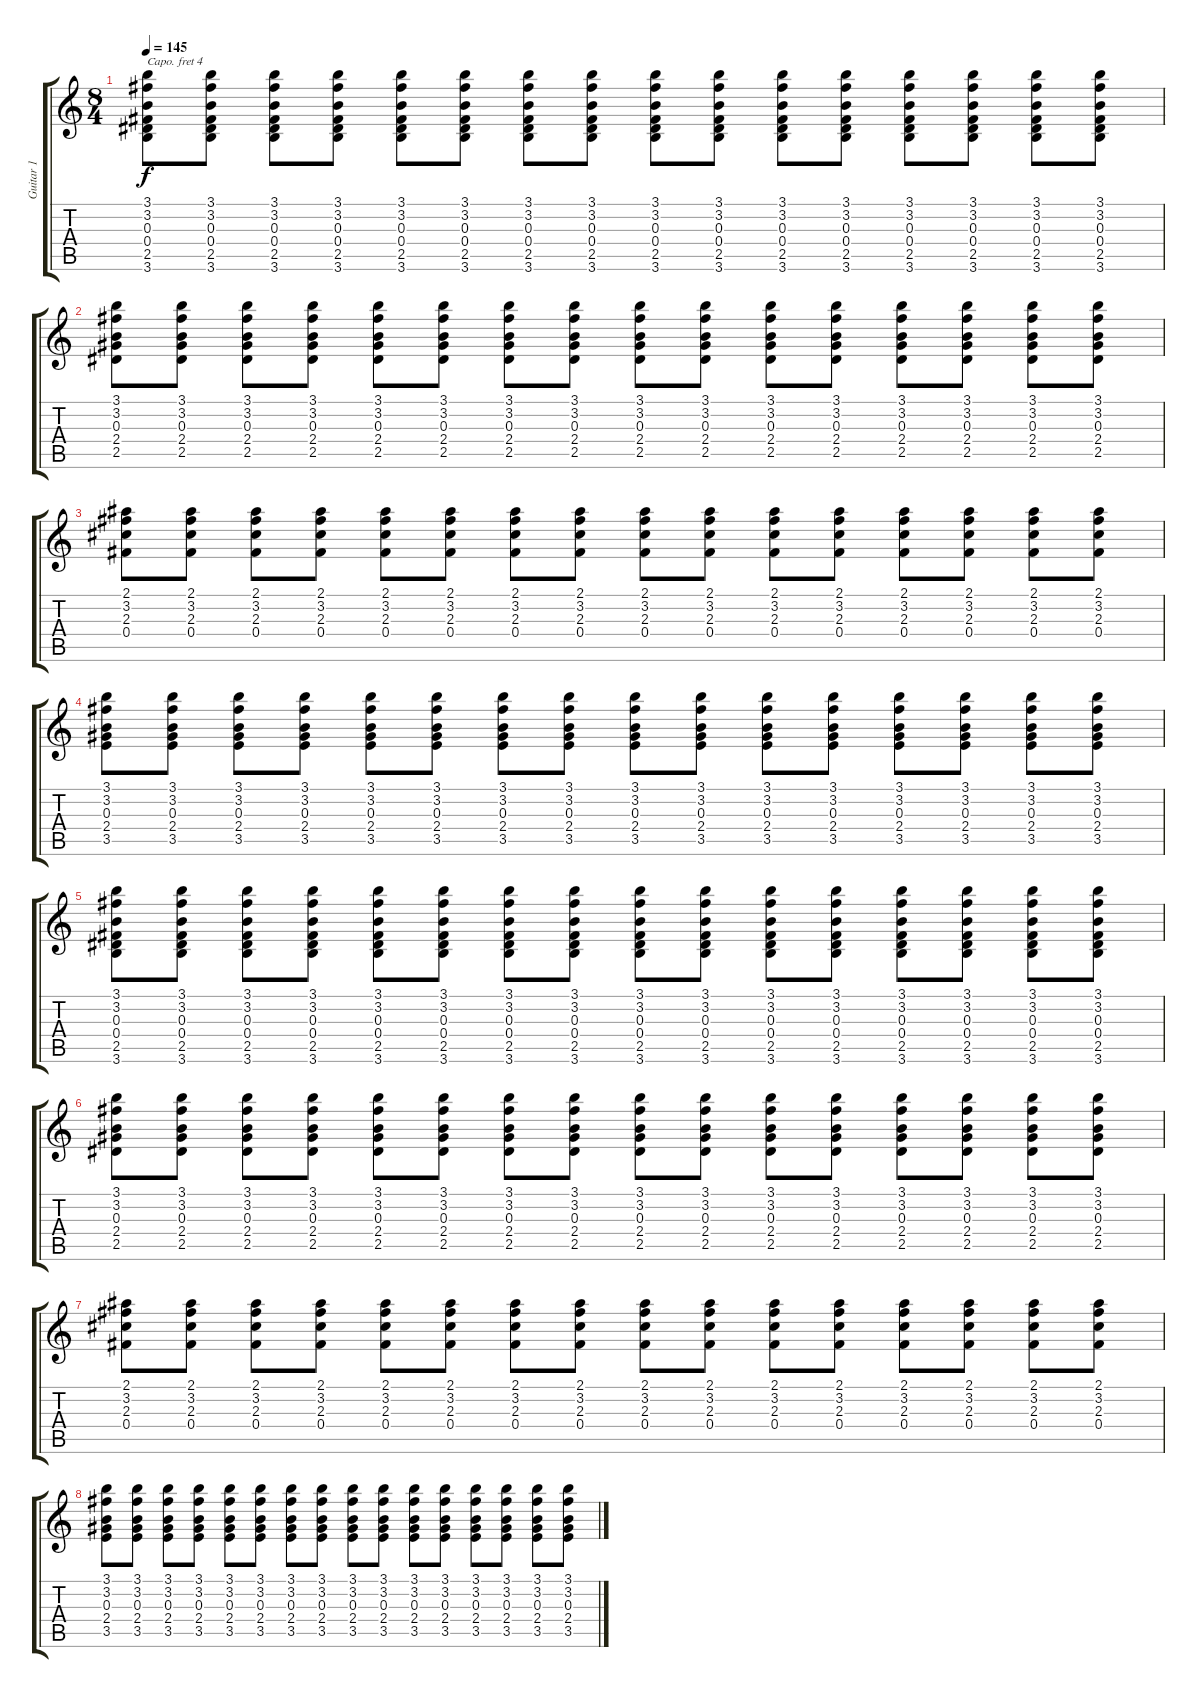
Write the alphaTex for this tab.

\track ("Guitar 1" "Guitar 1") {instrument electricguitarjazz}
\staff {score tabs}
\capo 4
\tuning (E4 B3 G3 D3 A2 E2) {hide}
\ts (8 4)
\tempo 145
\clef g2
\ks c
(3.1 3.2 0.3 0.4 2.5 3.6).8{dy f} (3.1 3.2 0.3 0.4 2.5 3.6).8 (3.1 3.2 0.3 0.4 2.5 3.6).8 (3.1 3.2 0.3 0.4 2.5 3.6).8 (3.1 3.2 0.3 0.4 2.5 3.6).8 (3.1 3.2 0.3 0.4 2.5 3.6).8 (3.1 3.2 0.3 0.4 2.5 3.6).8 (3.1 3.2 0.3 0.4 2.5 3.6).8 (3.1 3.2 0.3 0.4 2.5 3.6).8 (3.1 3.2 0.3 0.4 2.5 3.6).8 (3.1 3.2 0.3 0.4 2.5 3.6).8 (3.1 3.2 0.3 0.4 2.5 3.6).8 (3.1 3.2 0.3 0.4 2.5 3.6).8 (3.1 3.2 0.3 0.4 2.5 3.6).8 (3.1 3.2 0.3 0.4 2.5 3.6).8 (3.1 3.2 0.3 0.4 2.5 3.6).8 |
(3.1 3.2 0.3 2.4 2.5).8 (3.1 3.2 0.3 2.4 2.5).8 (3.1 3.2 0.3 2.4 2.5).8 (3.1 3.2 0.3 2.4 2.5).8 (3.1 3.2 0.3 2.4 2.5).8 (3.1 3.2 0.3 2.4 2.5).8 (3.1 3.2 0.3 2.4 2.5).8 (3.1 3.2 0.3 2.4 2.5).8 (3.1 3.2 0.3 2.4 2.5).8 (3.1 3.2 0.3 2.4 2.5).8 (3.1 3.2 0.3 2.4 2.5).8 (3.1 3.2 0.3 2.4 2.5).8 (3.1 3.2 0.3 2.4 2.5).8 (3.1 3.2 0.3 2.4 2.5).8 (3.1 3.2 0.3 2.4 2.5).8 (3.1 3.2 0.3 2.4 2.5).8 |
(2.1 3.2 2.3 0.4).8 (2.1 3.2 2.3 0.4).8 (2.1 3.2 2.3 0.4).8 (2.1 3.2 2.3 0.4).8 (2.1 3.2 2.3 0.4).8 (2.1 3.2 2.3 0.4).8 (2.1 3.2 2.3 0.4).8 (2.1 3.2 2.3 0.4).8 (2.1 3.2 2.3 0.4).8 (2.1 3.2 2.3 0.4).8 (2.1 3.2 2.3 0.4).8 (2.1 3.2 2.3 0.4).8 (2.1 3.2 2.3 0.4).8 (2.1 3.2 2.3 0.4).8 (2.1 3.2 2.3 0.4).8 (2.1 3.2 2.3 0.4).8 |
(3.1 3.2 0.3 2.4 3.5).8 (3.1 3.2 0.3 2.4 3.5).8 (3.1 3.2 0.3 2.4 3.5).8 (3.1 3.2 0.3 2.4 3.5).8 (3.1 3.2 0.3 2.4 3.5).8 (3.1 3.2 0.3 2.4 3.5).8 (3.1 3.2 0.3 2.4 3.5).8 (3.1 3.2 0.3 2.4 3.5).8 (3.1 3.2 0.3 2.4 3.5).8 (3.1 3.2 0.3 2.4 3.5).8 (3.1 3.2 0.3 2.4 3.5).8 (3.1 3.2 0.3 2.4 3.5).8 (3.1 3.2 0.3 2.4 3.5).8 (3.1 3.2 0.3 2.4 3.5).8 (3.1 3.2 0.3 2.4 3.5).8 (3.1 3.2 0.3 2.4 3.5).8 |
(3.1 3.2 0.3 0.4 2.5 3.6).8 (3.1 3.2 0.3 0.4 2.5 3.6).8 (3.1 3.2 0.3 0.4 2.5 3.6).8 (3.1 3.2 0.3 0.4 2.5 3.6).8 (3.1 3.2 0.3 0.4 2.5 3.6).8 (3.1 3.2 0.3 0.4 2.5 3.6).8 (3.1 3.2 0.3 0.4 2.5 3.6).8 (3.1 3.2 0.3 0.4 2.5 3.6).8 (3.1 3.2 0.3 0.4 2.5 3.6).8 (3.1 3.2 0.3 0.4 2.5 3.6).8 (3.1 3.2 0.3 0.4 2.5 3.6).8 (3.1 3.2 0.3 0.4 2.5 3.6).8 (3.1 3.2 0.3 0.4 2.5 3.6).8 (3.1 3.2 0.3 0.4 2.5 3.6).8 (3.1 3.2 0.3 0.4 2.5 3.6).8 (3.1 3.2 0.3 0.4 2.5 3.6).8 |
(3.1 3.2 0.3 2.4 2.5).8 (3.1 3.2 0.3 2.4 2.5).8 (3.1 3.2 0.3 2.4 2.5).8 (3.1 3.2 0.3 2.4 2.5).8 (3.1 3.2 0.3 2.4 2.5).8 (3.1 3.2 0.3 2.4 2.5).8 (3.1 3.2 0.3 2.4 2.5).8 (3.1 3.2 0.3 2.4 2.5).8 (3.1 3.2 0.3 2.4 2.5).8 (3.1 3.2 0.3 2.4 2.5).8 (3.1 3.2 0.3 2.4 2.5).8 (3.1 3.2 0.3 2.4 2.5).8 (3.1 3.2 0.3 2.4 2.5).8 (3.1 3.2 0.3 2.4 2.5).8 (3.1 3.2 0.3 2.4 2.5).8 (3.1 3.2 0.3 2.4 2.5).8 |
(2.1 3.2 2.3 0.4).8 (2.1 3.2 2.3 0.4).8 (2.1 3.2 2.3 0.4).8 (2.1 3.2 2.3 0.4).8 (2.1 3.2 2.3 0.4).8 (2.1 3.2 2.3 0.4).8 (2.1 3.2 2.3 0.4).8 (2.1 3.2 2.3 0.4).8 (2.1 3.2 2.3 0.4).8 (2.1 3.2 2.3 0.4).8 (2.1 3.2 2.3 0.4).8 (2.1 3.2 2.3 0.4).8 (2.1 3.2 2.3 0.4).8 (2.1 3.2 2.3 0.4).8 (2.1 3.2 2.3 0.4).8 (2.1 3.2 2.3 0.4).8 |
(3.1 3.2 0.3 2.4 3.5).8 (3.1 3.2 0.3 2.4 3.5).8 (3.1 3.2 0.3 2.4 3.5).8 (3.1 3.2 0.3 2.4 3.5).8 (3.1 3.2 0.3 2.4 3.5).8 (3.1 3.2 0.3 2.4 3.5).8 (3.1 3.2 0.3 2.4 3.5).8 (3.1 3.2 0.3 2.4 3.5).8 (3.1 3.2 0.3 2.4 3.5).8 (3.1 3.2 0.3 2.4 3.5).8 (3.1 3.2 0.3 2.4 3.5).8 (3.1 3.2 0.3 2.4 3.5).8 (3.1 3.2 0.3 2.4 3.5).8 (3.1 3.2 0.3 2.4 3.5).8 (3.1 3.2 0.3 2.4 3.5).8 (3.1 3.2 0.3 2.4 3.5).8
